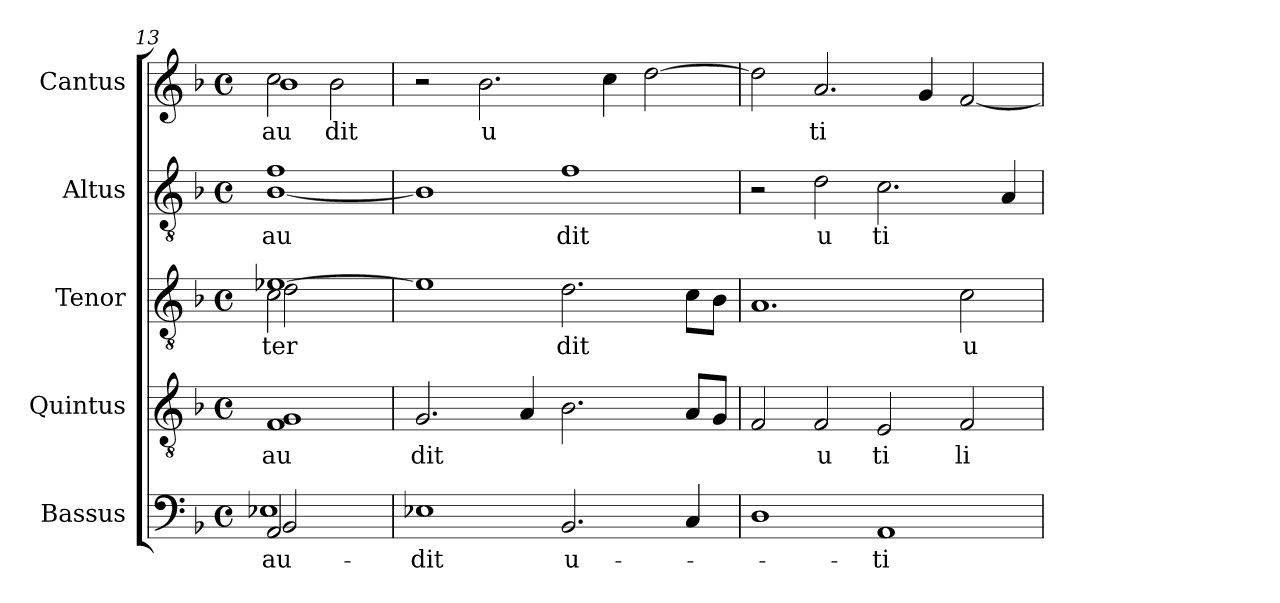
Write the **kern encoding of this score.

**kern	**text	**kern	**text	**kern	**text	**kern	**text	**kern	**text
*part5	*part5	*part4	*part4	*part3	*part3	*part2	*part2	*part1	*part1
*staff5	*staff5	*staff4	*staff4	*staff3	*staff3	*staff2	*staff2	*staff1	*staff1
*I"Bassus	*	*I"Quintus	*	*I"Tenor	*	*I"Altus	*	*I"Cantus	*
*clefF4	*	*clefGv2	*	*clefGv2	*	*clefGv2	*	*clefG2	*
*k[b-]	*	*k[b-]	*	*k[b-]	*	*k[b-]	*	*k[b-]	*
*F:	*	*F:	*	*F:	*	*F:	*	*F:	*
*M4/4	*	*M4/4	*	*M4/4	*	*M4/4	*	*M4/4	*
*met(c)	*	*met(c)	*	*met(c)	*	*met(c)	*	*met(c)	*
=13	=13	=13	=13	=13	=13	=13	=13	=13	=13
!	!LO:LY:b:cj	!	!	!	!	!	!	!	!
*^	*	*	*	*	*	*	*	*	*
!	!	!LO:LY:b:cj	!	!LO:LY:b:cj	!	!LO:LY:b:cj	!	!	!	!
*	*^	*	*	*	*^	*	*	*	*	*
*	*	*	*	*	*	*	*^	*	*	*	*	*
!	!	!	!	!	!	!	!	!	!LO:LY:b:cj	!	!LO:LY:b:cj	!	!LO:LY:b:cj
*	*	*	*	*	*	*	*	*	*	*	*	*^	*
!	!	!	!	!	!	!	!	!	!	!	!	!	!	!LO:LY:b:cj
2AA/	1E-X	2BB-/	au-	1F 1G	au	[>1e-X	2c\	2d\	ter	1f [>1B-	au	2cc\	1b-	au
!	!	!	!	!	!	!	!	!	!	!	!	!	!	!LO:LY:b:cj
2ryy	.	2ryy	.	.	.	.	2ryy	2ryy	.	.	.	2b-\	.	dit
*	*	*	*	*	*	*	*	*	*	*	*	*v	*v	*
=14	=14	=14	=14	=14	=14	=14	=14	=14	=14	=14	=14	=14	=14
!	!	!	!LO:LY:b:cj	!	!LO:LY:b	!	!	!	!	!	!	!	!
*v	*v	*v	*	*	*	*v	*v	*v	*	*	*	*	*
1E-X	-dit	2.G/	dit	1e-]	.	1B-]	.	2r	.
!	!	!	!	!	!	!	!	!	!LO:LY:b:cj
.	.	.	.	.	.	.	.	2.b-\	u
.	.	4A/	.	.	.	.	.	.	.
!	!LO:LY:b:cj	!	!	!	!LO:LY:b	!	!LO:LY:b:cj	!	!
2.BB-/	u-	2.B-\	.	2.d\	dit	1f	dit	.	.
.	.	.	.	.	.	.	.	4cc\	.
.	.	.	.	.	.	.	.	[>2dd\	.
4C/	.	8A/L	.	8c\L	.	.	.	.	.
.	.	8G/J	.	8B-\J	.	.	.	.	.
=15	=15	=15	=15	=15	=15	=15	=15	=15	=15
1D	.	2F/	.	1.A	.	2r	.	2dd\]	.
!	!	!	!LO:LY:b:cj	!	!	!	!LO:LY:b:cj	!	!LO:LY:b:cj
.	.	2F/	u	.	.	2d\	u	2.a/	ti
!	!LO:LY:b:cj	!	!LO:LY:b:cj	!	!	!	!LO:LY:b:cj	!	!
1AA	-ti-	2E/	ti	.	.	2.c\	ti	.	.
.	.	.	.	.	.	.	.	4g/	.
!	!	!	!LO:LY:b:cj	!	!LO:LY:b:cj	!	!	!	!
.	.	2F/	li	2c\	u	.	.	[<2f/	.
.	.	.	.	.	.	4A/	.	.	.
=	=	=	=	=	=	=	=	=	=
*-	*-	*-	*-	*-	*-	*-	*-	*-	*-
